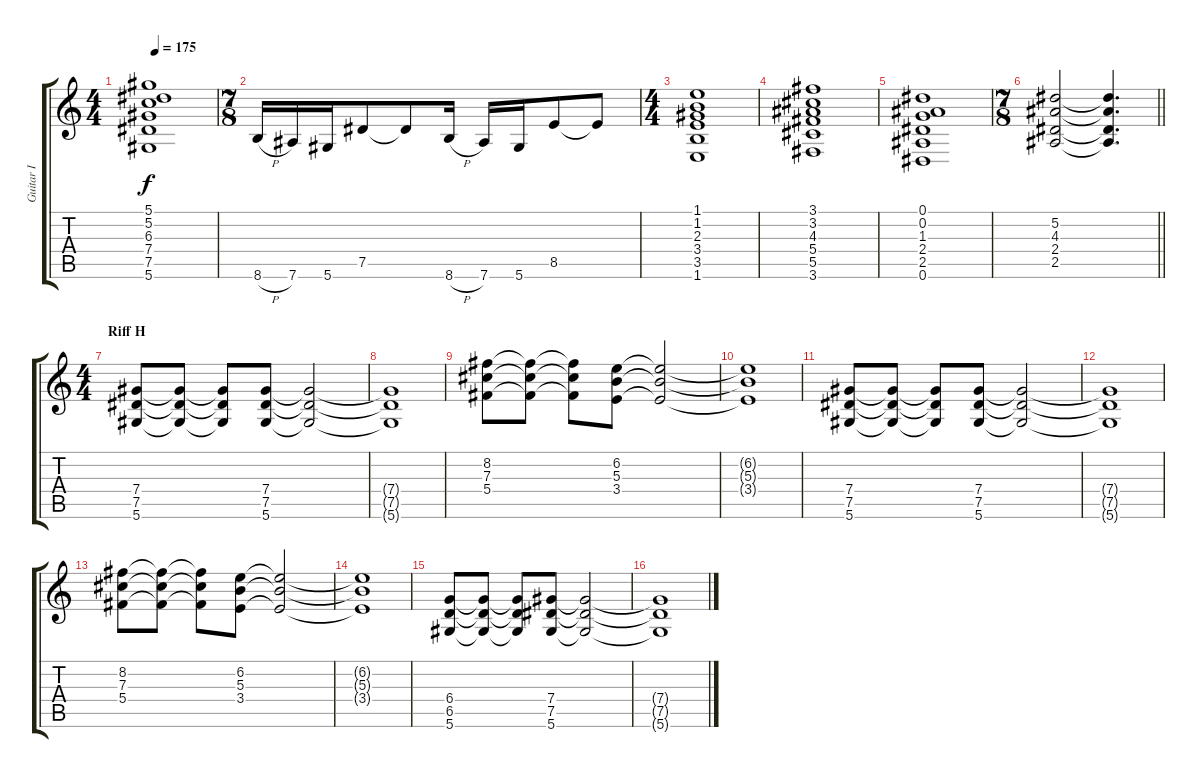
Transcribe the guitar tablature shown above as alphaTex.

\track ("Guitar I" "Guitar I") {instrument distortionguitar}
\staff {score tabs}
\tuning (Eb4 Bb3 Gb3 Db3 Ab2 Eb2) {hide}
\ts (4 4)
\tempo 175
\clef g2
\ks c
(5.1 5.2 6.3 7.4 7.5 5.6).1{dy f} |
\ts (7 8)
8.6{h}.16 7.6.16 5.6.16 7.5.8 7.5{t}.8 8.6{h}.16 7.6.16 5.6.16 8.5.8 8.5{t}.8 |
\ts (4 4)
(1.1 1.2 2.3 3.4 3.5 1.6).1 |
(3.1 3.2 4.3 5.4 5.5 3.6).1 |
(0.1 0.2 1.3 2.4 2.5 0.6).1 |
\ts (7 8)
\barLineRight lightlight
(5.2 4.3 2.4 2.5).2 (5.2{t} 4.3{t} 2.4{t} 2.5{t}).4{d} |
\ts (4 4)
\section ("" "Riff H")
(7.4 7.5 5.6).8 (7.4{t} 7.5{t} 5.6{t}).8 (7.4{t} 7.5{t} 5.6{t}).8 (7.4 7.5 5.6).8 (7.4{t} 7.5{t} 5.6{t}).2 |
(7.4{t} 7.5{t} 5.6{t}).1 |
(8.2 7.3 5.4).8 (8.2{t} 7.3{t} 5.4{t}).8 (8.2{t} 7.3{t} 5.4{t}).8 (6.2 5.3 3.4).8 (6.2{t} 5.3{t} 3.4{t}).2 |
(6.2{t} 5.3{t} 3.4{t}).1 |
(7.4 7.5 5.6).8 (7.4{t} 7.5{t} 5.6{t}).8 (7.4{t} 7.5{t} 5.6{t}).8 (7.4 7.5 5.6).8 (7.4{t} 7.5{t} 5.6{t}).2 |
(7.4{t} 7.5{t} 5.6{t}).1 |
(8.2 7.3 5.4).8 (8.2{t} 7.3{t} 5.4{t}).8 (8.2{t} 7.3{t} 5.4{t}).8 (6.2 5.3 3.4).8 (6.2{t} 5.3{t} 3.4{t}).2 |
(6.2{t} 5.3{t} 3.4{t}).1 |
(6.4 6.5 5.6).8 (6.4{t} 6.5{t} 5.6{t}).8 (6.4{t} 6.5{t} 5.6{t}).8 (7.4 7.5 5.6).8 (7.4{t} 7.5{t} 5.6{t}).2 |
(7.4{t} 7.5{t} 5.6{t}).1
